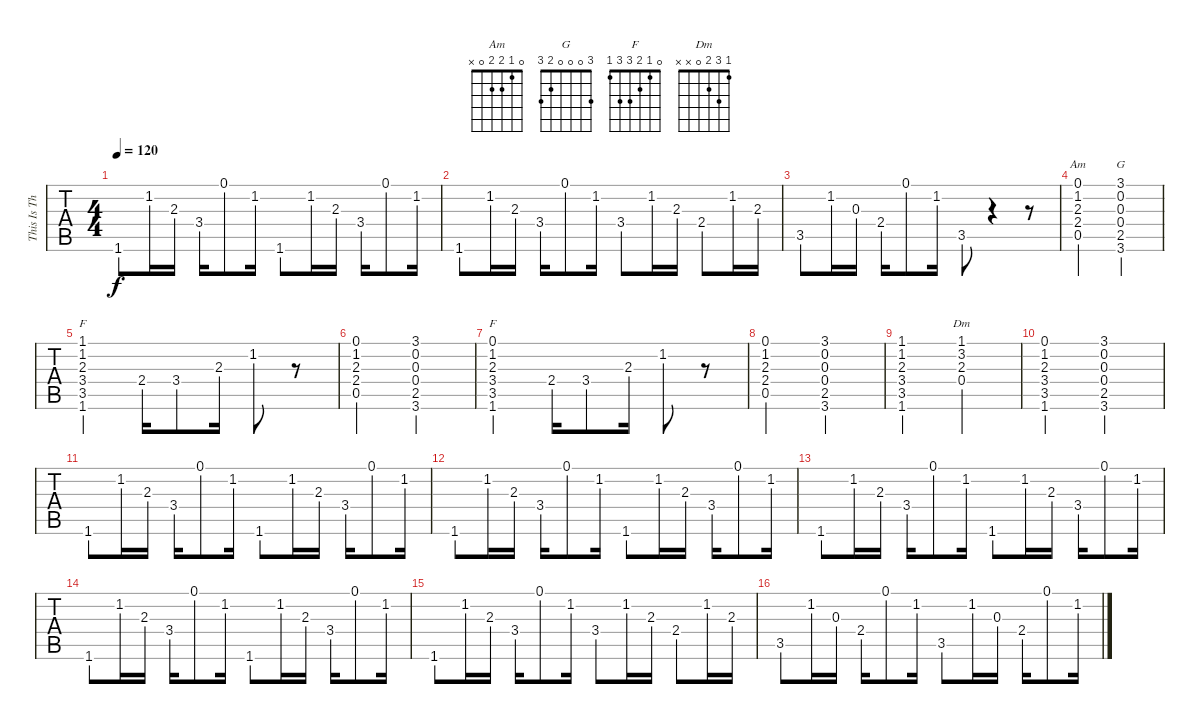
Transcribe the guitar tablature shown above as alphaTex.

\track ("This Is That New Song" "This Is Th") {instrument acousticguitarnylon}
\staff {tabs}
\tuning (E4 B3 G3 D3 A2 E2) {hide}
\chord ("Am" 0 1 2 2 0 x)
\chord ("G" 3 0 0 0 2 3)
\chord ("F" 1 1 2 3 0 1) {barre 1}
\chord ("F" 0 1 2 3 3 1)
\chord ("Dm" 1 3 2 0 x x)
\ts (4 4)
\tempo 120
\clef g2
\ks c
1.6.8{dy f} 1.2.16 2.3.16 3.4.16 0.1.8 1.2.16 1.6.8 1.2.16 2.3.16 3.4.16 0.1.8 1.2.16 |
1.6.8 1.2.16 2.3.16 3.4.16 0.1.8 1.2.16 3.4.8 1.2.16 2.3.16 2.4.8 1.2.16 2.3.16 |
3.5.8 1.2.16 0.3.16 2.4.16 0.1.8 1.2.16 3.5.8 r.4 r.8 |
(0.1 1.2 2.3 2.4 0.5).2{ch "Am"} (3.1 0.2 0.3 0.4 2.5 3.6).2{ch "G"} |
(1.1 1.2 2.3 3.4 3.5 1.6).2{ch "F"} 2.4.16 3.4.8 2.3.16 1.2.8 r.8 |
(0.1 1.2 2.3 2.4 0.5).2 (3.1 0.2 0.3 0.4 2.5 3.6).2 |
(0.1 1.2 2.3 3.4 3.5 1.6).2{ch "F"} 2.4.16 3.4.8 2.3.16 1.2.8 r.8 |
(0.1 1.2 2.3 2.4 0.5).2 (3.1 0.2 0.3 0.4 2.5 3.6).2 |
(1.1 1.2 2.3 3.4 3.5 1.6).2 (1.1 3.2 2.3 0.4).2{ch "Dm"} |
(0.1 1.2 2.3 3.4 3.5 1.6).2 (3.1 0.2 0.3 0.4 2.5 3.6).2 |
1.6.8 1.2.16 2.3.16 3.4.16 0.1.8 1.2.16 1.6.8 1.2.16 2.3.16 3.4.16 0.1.8 1.2.16 |
1.6.8 1.2.16 2.3.16 3.4.16 0.1.8 1.2.16 1.6.8 1.2.16 2.3.16 3.4.16 0.1.8 1.2.16 |
1.6.8 1.2.16 2.3.16 3.4.16 0.1.8 1.2.16 1.6.8 1.2.16 2.3.16 3.4.16 0.1.8 1.2.16 |
1.6.8 1.2.16 2.3.16 3.4.16 0.1.8 1.2.16 1.6.8 1.2.16 2.3.16 3.4.16 0.1.8 1.2.16 |
1.6.8 1.2.16 2.3.16 3.4.16 0.1.8 1.2.16 3.4.8 1.2.16 2.3.16 2.4.8 1.2.16 2.3.16 |
3.5.8 1.2.16 0.3.16 2.4.16 0.1.8 1.2.16 3.5.8 1.2.16 0.3.16 2.4.16 0.1.8 1.2.16
